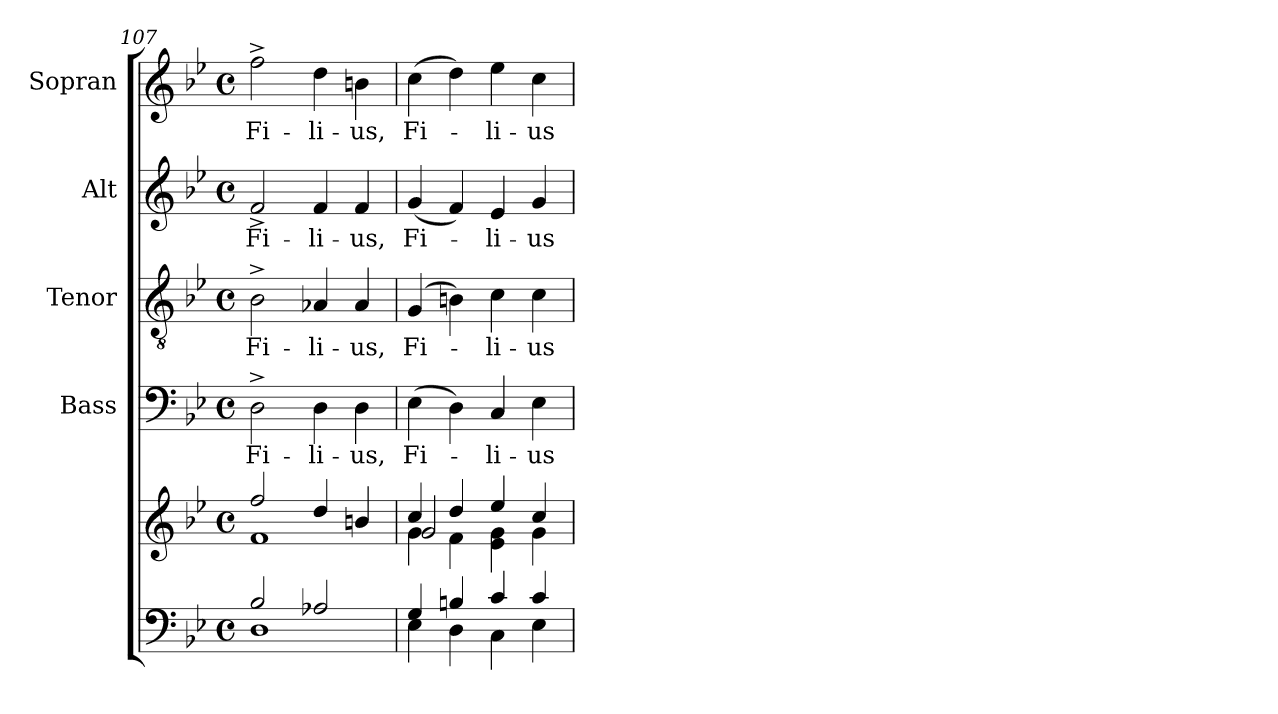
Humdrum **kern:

**kern	**kern	**kern	**text	**kern	**text	**kern	**text	**kern	**text
*part5	*part5	*part4	*part4	*part3	*part3	*part2	*part2	*part1	*part1
*staff6	*staff5	*staff4	*staff4	*staff3	*staff3	*staff2	*staff2	*staff1	*staff1
*	*	*I"Bass	*	*I"Tenor	*	*I"Alt	*	*I"Sopran	*
*	*	*I'B.	*	*I'T.	*	*I'A.	*	*I'S.	*
*clefF4	*clefG2	*clefF4	*	*clefGv2	*	*clefG2	*	*clefG2	*
*k[b-e-]	*k[b-e-]	*k[b-e-]	*	*k[b-e-]	*	*k[b-e-]	*	*k[b-e-]	*
*B-:	*B-:	*B-:	*	*B-:	*	*B-:	*	*B-:	*
*M4/4	*M4/4	*M4/4	*	*M4/4	*	*M4/4	*	*M4/4	*
*met(c)	*met(c)	*met(c)	*	*met(c)	*	*met(c)	*	*met(c)	*
=107	=107	=107	=107	=107	=107	=107	=107	=107	=107
*^	*^	*	*	*	*	*	*	*	*
!	!	!	!	!	!LO:LY:b	!	!LO:LY:b	!	!LO:LY:b	!	!LO:LY:b
2B-/	1D	2ff/	1f	2D^>\	Fi-	2B-^>\	Fi-	2f^>/	Fi-	2ff^>\	Fi-
!	!	!	!	!	!LO:LY:b	!	!LO:LY:b	!	!LO:LY:b	!	!LO:LY:b
2A-X/	.	4dd/	.	4D\	-li-	4A-X/	-li-	4f/	-li-	4dd\	-li-
!	!	!	!	!	!LO:LY:b	!	!LO:LY:b	!	!LO:LY:b	!	!LO:LY:b
.	.	4bn/	.	4D\	-us,	4A-/	-us,	4f/	-us,	4bn\	-us,
=108	=108	=108	=108	=108	=108	=108	=108	=108	=108	=108	=108
*	*	*	*^	*	*	*	*	*	*	*	*
!	!	!	!	!	!	!LO:LY:b	!	!LO:LY:b	!	!LO:LY:b	!	!LO:LY:b
4G/	4E-\	4cc/	4g\	2g/	(>4E-\	Fi-	(4G/	Fi-	(<4g/	Fi-	(>4cc\	Fi-
4Bn/	4D\	4dd/	4f\	.	4D\)	.	4Bn\)	.	4f/)	.	4dd\)	.
!	!	!	!	!	!	!LO:LY:b	!	!LO:LY:b	!	!LO:LY:b	!	!LO:LY:b
4c/	4C\	4ee-/	4e-\ 4g\	2ryy	4C/	-li-	4c\	-li-	4e-/	-li-	4ee-\	-li-
!	!	!	!	!	!	!LO:LY:b	!	!LO:LY:b	!	!LO:LY:b	!	!LO:LY:b
4c/	4E-\	4cc/	4g\	.	4E-\	-us	4c\	-us	4g/	-us	4cc\	-us
*v	*v	*	*	*	*	*	*	*	*	*	*	*
*	*v	*v	*v	*	*	*	*	*	*	*	*
=	=	=	=	=	=	=	=	=	=
*-	*-	*-	*-	*-	*-	*-	*-	*-	*-
